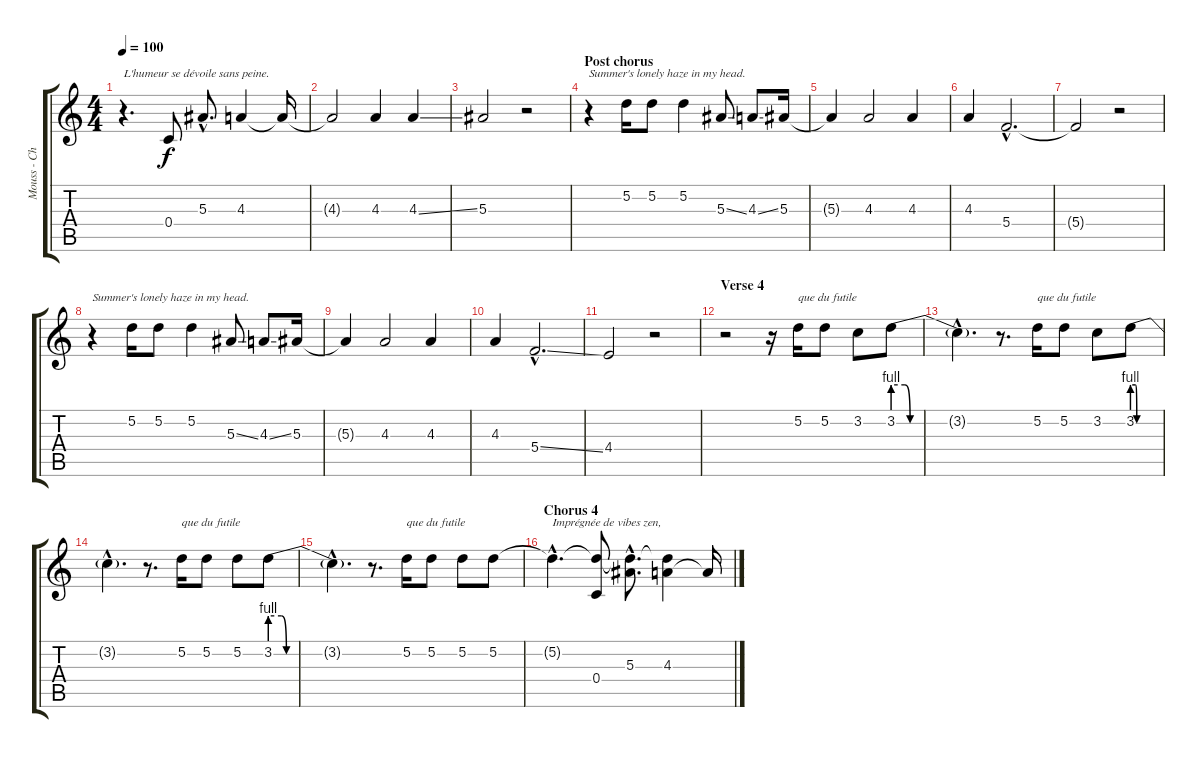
\track ("Mouss - Chant" "Mouss - Ch") {instrument electricguitarmuted}
\staff {score tabs}
\tuning (D4 A3 F3 C3 G2 C2) {hide}
\ts (4 4)
\tempo 100
\clef g2
\ks c
r.4{d txt "L'humeur se dévoile sans peine." dy f instrument overdrivenguitar} 0.4.8 5.3{hac}.8{d} 4.3.4 4.3{t}.16 |
4.3{t}.2 4.3.4 4.3{ss}.4 |
5.3.2 r.2 |
\section ("" "Post chorus")
r.4{txt "Summer's lonely haze in my head."} 5.2.16{instrument overdrivenguitar} 5.2.8 5.2.4 5.3{ss}.8 4.3{ss}.8 5.3.16 |
5.3{t}.4 4.3.2 4.3.4 |
4.3.4 5.4{hac}.2{d} |
5.4{t}.2 r.2 |
r.4{txt "Summer's lonely haze in my head."} 5.2.16{instrument overdrivenguitar} 5.2.8 5.2.4 5.3{ss}.8 4.3{ss}.8 5.3.16 |
5.3{t}.4 4.3.2 4.3.4 |
4.3.4 5.4{ss hac}.2{d} |
4.4.2 r.2 |
\section ("" "Verse 4")
r.2 r.16 5.2.16{txt "que du futile "} 5.2.8 3.2.8 3.2{be (custom 0 4 7 4 10 0 60 0)}.8 |
3.2{hac t}.4{d} r.8{d} 5.2.16{txt "que du futile "} 5.2.8 3.2.8 3.2{be (custom 0 4 7 4 10 0 60 0)}.8 |
3.2{hac t}.4{d} r.8{d} 5.2.16{txt "que du futile "} 5.2.8 5.2.8 3.2{be (custom 0 4 7 4 10 0 60 0)}.8 |
3.2{hac t}.4{d} r.8{d} 5.2.16{txt "que du futile "} 5.2.8 5.2.8 5.2.8 |
\section ("" "Chorus 4")
5.2{hac t}.4{d txt "Imprégnée de vibes zen," instrument overdrivenguitar} (5.2{t} 0.4).8 (5.2{hac t} 5.3{hac}).8{d} (5.2{t} 4.3).4 4.3{t}.16
